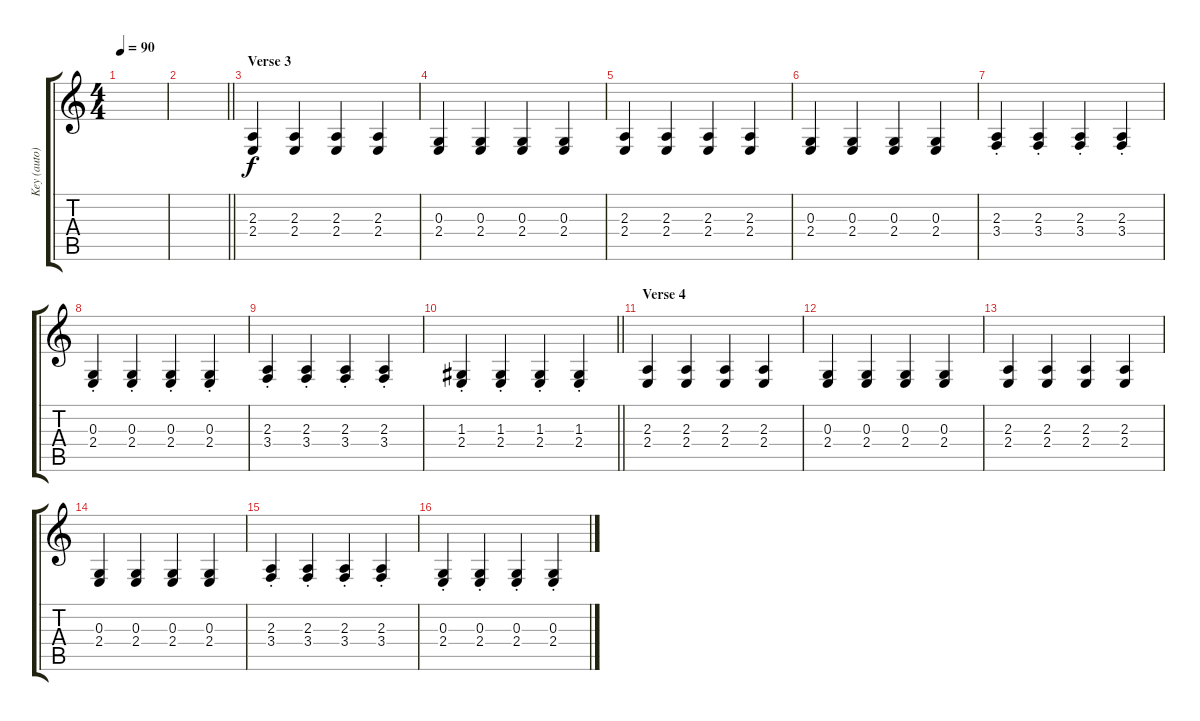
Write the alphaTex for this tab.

\track ("Key (auto)" "Key (auto)") {instrument stringensemble1}
\staff {score tabs}
\tuning (E4 B3 G3 D3 A2 E2) {hide}
\ts (4 4)
\tempo 90
\clef g2
\ks c
|
\barLineRight lightlight
|
\section ("" "Verse 3")
(2.3 2.4).4 (2.3 2.4).4 (2.3 2.4).4 (2.3 2.4).4 |
(0.3 2.4).4 (0.3 2.4).4 (0.3 2.4).4 (0.3 2.4).4 |
(2.3 2.4).4 (2.3 2.4).4 (2.3 2.4).4 (2.3 2.4).4 |
(0.3 2.4).4 (0.3 2.4).4 (0.3 2.4).4 (0.3 2.4).4 |
(2.3{st} 3.4{st}).4 (2.3{st} 3.4{st}).4 (2.3{st} 3.4{st}).4 (2.3{st} 3.4{st}).4 |
(0.3{st} 2.4{st}).4 (0.3{st} 2.4{st}).4 (0.3{st} 2.4{st}).4 (0.3{st} 2.4{st}).4 |
(2.3{st} 3.4{st}).4 (2.3{st} 3.4{st}).4 (2.3{st} 3.4{st}).4 (2.3{st} 3.4{st}).4 |
\barLineRight lightlight
(1.3{st} 2.4{st}).4 (1.3{st} 2.4{st}).4 (1.3{st} 2.4{st}).4 (1.3{st} 2.4{st}).4 |
\section ("" "Verse 4")
(2.3 2.4).4 (2.3 2.4).4 (2.3 2.4).4 (2.3 2.4).4 |
(0.3 2.4).4 (0.3 2.4).4 (0.3 2.4).4 (0.3 2.4).4 |
(2.3 2.4).4 (2.3 2.4).4 (2.3 2.4).4 (2.3 2.4).4 |
(0.3 2.4).4 (0.3 2.4).4 (0.3 2.4).4 (0.3 2.4).4 |
(2.3{st} 3.4{st}).4 (2.3{st} 3.4{st}).4 (2.3{st} 3.4{st}).4 (2.3{st} 3.4{st}).4 |
(0.3{st} 2.4{st}).4 (0.3{st} 2.4{st}).4 (0.3{st} 2.4{st}).4 (0.3{st} 2.4{st}).4
